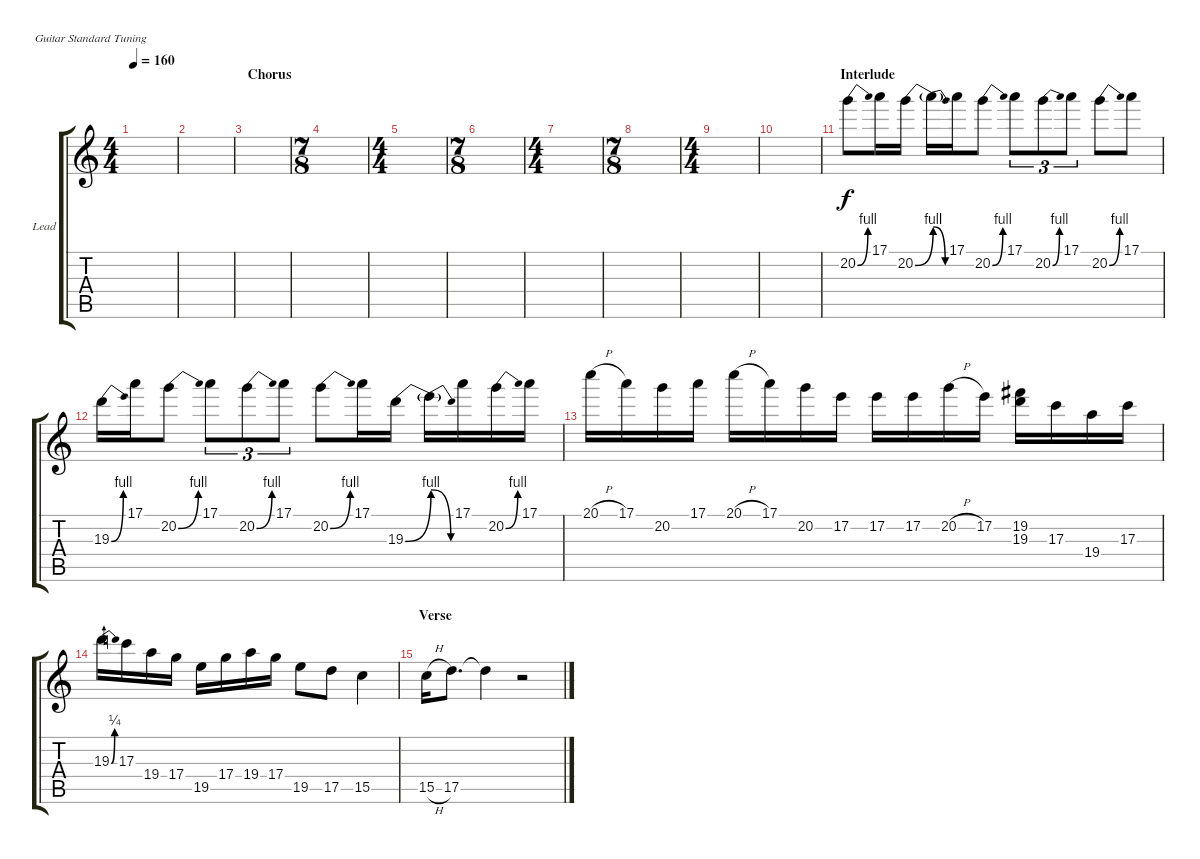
\bracketExtendMode groupsimilarinstruments
\firstSystemTrackNameOrientation horizontal
\otherSystemsTrackNameOrientation horizontal
\track ("Guitar Lead" "Lead") {instrument overdrivenguitar}
\staff {score tabs}
\tuning (E4 B3 G3 D3 A2 E2)
\ts (4 4)
\tempo 160
\clef g2
\ks c
|
|
\section ("" "Chorus")
|
\ts (7 8)
|
\ts (4 4)
|
\ts (7 8)
|
\ts (4 4)
|
\ts (7 8)
|
\ts (4 4)
|
|
\section ("" "Interlude")
20.2{be (bend 0 0 60 4)}.8 17.1.16 20.2{be (bend 0 0 60 4)}.16 20.2{be (release 0 4 60 0) t}.16 17.1.16 20.2{be (bend 0 0 60 4)}.8 17.1.8{tu (3 2)} 20.2{be (bend 0 0 60 4)}.8{tu (3 2)} 17.1.8{tu (3 2)} 20.2{be (bend 0 0 60 4)}.8 17.1.8 |
19.3{be (bend 0 0 60 4)}.16 17.1.16 20.2{be (bend 0 0 60 4)}.8 17.1.8{tu (3 2)} 20.2{be (bend 0 0 60 4)}.8{tu (3 2)} 17.1.8{tu (3 2)} 20.2{be (bend 0 0 60 4)}.8 17.1.16 19.3{be (bend 0 0 60 4)}.16 19.3{be (release 0 4 60 0) t}.16 17.1.16 20.2{be (bend 0 0 60 4)}.16 17.1.16 |
20.1{h}.16 17.1.16 20.2.16 17.1.16 20.1{h}.16 17.1.16 20.2.16 17.2.16 17.2.16 17.2.16 20.2{h}.16 17.2.16 (19.2 19.3).16 17.3.16 19.4.16 17.3.16 |
19.3{be (bend 0 0 60 1)}.16 17.3.16 19.4.16 17.4.16 19.5.16 17.4.16 19.4.16 17.4.16 19.5.8 17.5.8 15.5.4 |
\section ("" "Verse")
15.5{h}.16 17.5.8{d} 17.5{t}.4 r.2
